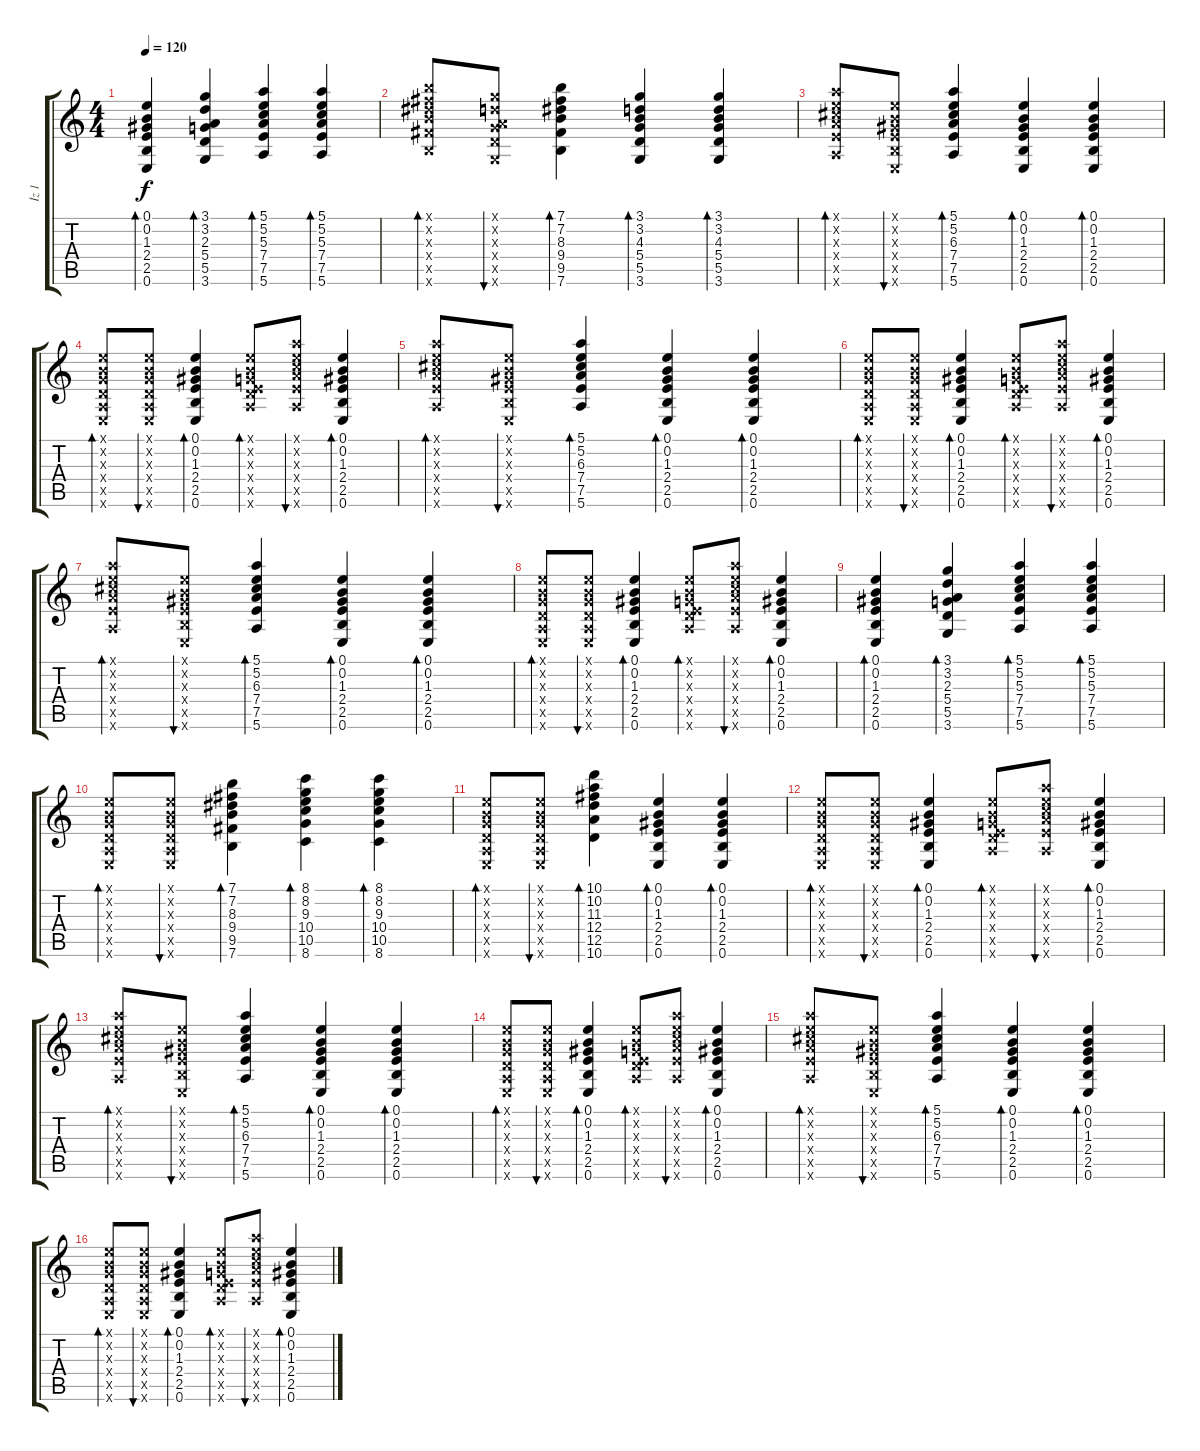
\track ("İz 1" "İz 1") {instrument acousticguitarsteel}
\staff {score tabs}
\tuning (E4 B3 G3 D3 A2 E2) {hide}
\ts (4 4)
\tempo 120
\clef g2
\ks c
(0.1 0.2 1.3 2.4 2.5 0.6).4{bd 30 dy f} (3.1 3.2 2.3 5.4 5.5 3.6).4{bd 30} (5.1 5.2 5.3 7.4 7.5 5.6).4{bd 30} (5.1 5.2 5.3 7.4 7.5 5.6).4{bd 30} |
(7.1{x} 7.2{x} 8.3{x} 9.4{x} 9.5{x} 7.6{x}).8{bd 30} (3.1{x} 3.2{x} 2.3{x} 5.4{x} 5.5{x} 3.6{x}).8{bu 30} (7.1 7.2 8.3 9.4 9.5 7.6).4{bd 30} (3.1 3.2 4.3 5.4 5.5 3.6).4{bd 30} (3.1 3.2 4.3 5.4 5.5 3.6).4{bd 30} |
(5.1{x} 5.2{x} 6.3{x} 7.4{x} 7.5{x} 5.6{x}).8{bd 30} (0.1{x} 0.2{x} 1.3{x} 2.4{x} 2.5{x} 0.6{x}).8{bu 30} (5.1 5.2 6.3 7.4 7.5 5.6).4{bd 30} (0.1 0.2 1.3 2.4 2.5 0.6).4{bd 30} (0.1 0.2 1.3 2.4 2.5 0.6).4{bd 30} |
(0.1{x} 0.2{x} 0.3{x} 0.4{x} 0.5{x} 0.6{x}).8{bd 30} (0.1{x} 0.2{x} 0.3{x} 0.4{x} 0.5{x} 0.6{x}).8{bu 30} (0.1 0.2 1.3 2.4 2.5 0.6).4{bd 30} (0.1{x} 0.2{x} 0.3{x} 0.4{x} 7.5{x} 5.6{x}).8{bd 30} (5.1{x} 5.2{x} 5.3{x} 7.4{x} 7.5{x} 5.6{x}).8{bu 30} (0.1 0.2 1.3 2.4 2.5 0.6).4{bd 30} |
(5.1{x} 5.2{x} 6.3{x} 7.4{x} 7.5{x} 5.6{x}).8{bd 30} (0.1{x} 0.2{x} 1.3{x} 2.4{x} 2.5{x} 0.6{x}).8{bu 30} (5.1 5.2 6.3 7.4 7.5 5.6).4{bd 30} (0.1 0.2 1.3 2.4 2.5 0.6).4{bd 30} (0.1 0.2 1.3 2.4 2.5 0.6).4{bd 30} |
(0.1{x} 0.2{x} 0.3{x} 0.4{x} 0.5{x} 0.6{x}).8{bd 30} (0.1{x} 0.2{x} 0.3{x} 0.4{x} 0.5{x} 0.6{x}).8{bu 30} (0.1 0.2 1.3 2.4 2.5 0.6).4{bd 30} (0.1{x} 0.2{x} 0.3{x} 0.4{x} 7.5{x} 5.6{x}).8{bd 30} (5.1{x} 5.2{x} 5.3{x} 7.4{x} 7.5{x} 5.6{x}).8{bu 30} (0.1 0.2 1.3 2.4 2.5 0.6).4{bd 30} |
(5.1{x} 5.2{x} 6.3{x} 7.4{x} 7.5{x} 5.6{x}).8{bd 30} (0.1{x} 0.2{x} 1.3{x} 2.4{x} 2.5{x} 0.6{x}).8{bu 30} (5.1 5.2 6.3 7.4 7.5 5.6).4{bd 30} (0.1 0.2 1.3 2.4 2.5 0.6).4{bd 30} (0.1 0.2 1.3 2.4 2.5 0.6).4{bd 30} |
(0.1{x} 0.2{x} 0.3{x} 0.4{x} 0.5{x} 0.6{x}).8{bd 30} (0.1{x} 0.2{x} 0.3{x} 0.4{x} 0.5{x} 0.6{x}).8{bu 30} (0.1 0.2 1.3 2.4 2.5 0.6).4{bd 30} (0.1{x} 0.2{x} 0.3{x} 0.4{x} 7.5{x} 5.6{x}).8{bd 30} (5.1{x} 5.2{x} 5.3{x} 7.4{x} 7.5{x} 5.6{x}).8{bu 30} (0.1 0.2 1.3 2.4 2.5 0.6).4{bd 30} |
(0.1 0.2 1.3 2.4 2.5 0.6).4{bd 30} (3.1 3.2 2.3 5.4 5.5 3.6).4{bd 30} (5.1 5.2 5.3 7.4 7.5 5.6).4{bd 30} (5.1 5.2 5.3 7.4 7.5 5.6).4{bd 30} |
(0.1{x} 0.2{x} 0.3{x} 0.4{x} 0.5{x} 0.6{x}).8{bd 30} (0.1{x} 0.2{x} 0.3{x} 0.4{x} 0.5{x} 0.6{x}).8{bu 30} (7.1 7.2 8.3 9.4 9.5 7.6).4{bd 30} (8.1 8.2 9.3 10.4 10.5 8.6).4{bd 30} (8.1 8.2 9.3 10.4 10.5 8.6).4{bd 30} |
(0.1{x} 0.2{x} 0.3{x} 0.4{x} 0.5{x} 0.6{x}).8{bd 30} (0.1{x} 0.2{x} 0.3{x} 0.4{x} 0.5{x} 0.6{x}).8{bu 30} (10.1 10.2 11.3 12.4 12.5 10.6).4{bd 30} (0.1 0.2 1.3 2.4 2.5 0.6).4{bd 30} (0.1 0.2 1.3 2.4 2.5 0.6).4{bd 30} |
(0.1{x} 0.2{x} 0.3{x} 0.4{x} 0.5{x} 0.6{x}).8{bd 30} (0.1{x} 0.2{x} 0.3{x} 0.4{x} 0.5{x} 0.6{x}).8{bu 30} (0.1 0.2 1.3 2.4 2.5 0.6).4{bd 30} (0.1{x} 0.2{x} 0.3{x} 0.4{x} 7.5{x} 5.6{x}).8{bd 30} (5.1{x} 5.2{x} 5.3{x} 7.4{x} 7.5{x} 5.6{x}).8{bu 30} (0.1 0.2 1.3 2.4 2.5 0.6).4{bd 30} |
(5.1{x} 5.2{x} 6.3{x} 7.4{x} 7.5{x} 5.6{x}).8{bd 30} (0.1{x} 0.2{x} 1.3{x} 2.4{x} 2.5{x} 0.6{x}).8{bu 30} (5.1 5.2 6.3 7.4 7.5 5.6).4{bd 30} (0.1 0.2 1.3 2.4 2.5 0.6).4{bd 30} (0.1 0.2 1.3 2.4 2.5 0.6).4{bd 30} |
(0.1{x} 0.2{x} 0.3{x} 0.4{x} 0.5{x} 0.6{x}).8{bd 30} (0.1{x} 0.2{x} 0.3{x} 0.4{x} 0.5{x} 0.6{x}).8{bu 30} (0.1 0.2 1.3 2.4 2.5 0.6).4{bd 30} (0.1{x} 0.2{x} 0.3{x} 0.4{x} 7.5{x} 5.6{x}).8{bd 30} (5.1{x} 5.2{x} 5.3{x} 7.4{x} 7.5{x} 5.6{x}).8{bu 30} (0.1 0.2 1.3 2.4 2.5 0.6).4{bd 30} |
(5.1{x} 5.2{x} 6.3{x} 7.4{x} 7.5{x} 5.6{x}).8{bd 30} (0.1{x} 0.2{x} 1.3{x} 2.4{x} 2.5{x} 0.6{x}).8{bu 30} (5.1 5.2 6.3 7.4 7.5 5.6).4{bd 30} (0.1 0.2 1.3 2.4 2.5 0.6).4{bd 30} (0.1 0.2 1.3 2.4 2.5 0.6).4{bd 30} |
(0.1{x} 0.2{x} 0.3{x} 0.4{x} 0.5{x} 0.6{x}).8{bd 30} (0.1{x} 0.2{x} 0.3{x} 0.4{x} 0.5{x} 0.6{x}).8{bu 30} (0.1 0.2 1.3 2.4 2.5 0.6).4{bd 30} (0.1{x} 0.2{x} 0.3{x} 0.4{x} 7.5{x} 5.6{x}).8{bd 30} (5.1{x} 5.2{x} 5.3{x} 7.4{x} 7.5{x} 5.6{x}).8{bu 30} (0.1 0.2 1.3 2.4 2.5 0.6).4{bd 30}
